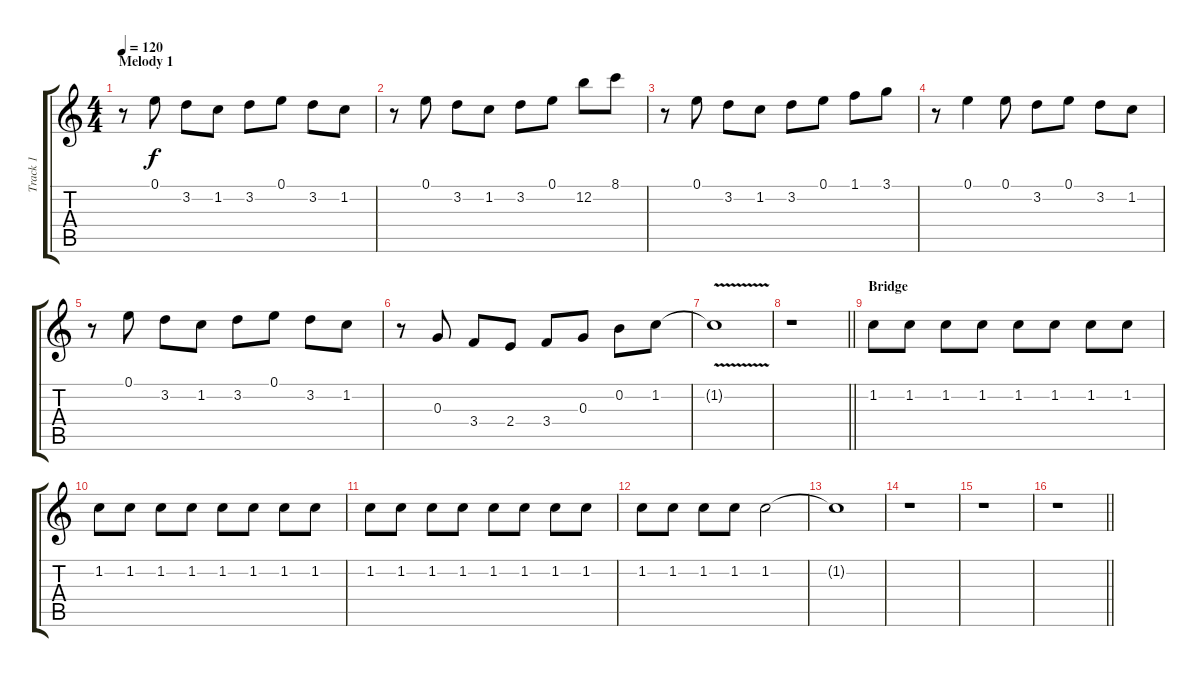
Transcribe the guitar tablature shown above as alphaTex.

\track ("Track 1" "Track 1") {instrument overdrivenguitar}
\staff {score tabs}
\tuning (E4 B3 G3 D3 A2 E2) {hide}
\ts (4 4)
\section ("" "Melody 1")
\tempo 120
\clef g2
\ks c
r.8{dy f} 0.1.8 3.2.8 1.2.8 3.2.8 0.1.8 3.2.8 1.2.8 |
r.8 0.1.8 3.2.8 1.2.8 3.2.8 0.1.8 12.2.8 8.1.8 |
r.8 0.1.8 3.2.8 1.2.8 3.2.8 0.1.8 1.1.8 3.1.8 |
r.8 0.1.4 0.1.8 3.2.8 0.1.8 3.2.8 1.2.8 |
r.8 0.1.8 3.2.8 1.2.8 3.2.8 0.1.8 3.2.8 1.2.8 |
r.8 0.3.8 3.4.8 2.4.8 3.4.8 0.3.8 0.2.8 1.2.8 |
1.2{v t}.1 |
\barLineRight lightlight
r.1 |
\section ("" "Bridge")
1.2.8 1.2.8 1.2.8 1.2.8 1.2.8 1.2.8 1.2.8 1.2.8 |
1.2.8 1.2.8 1.2.8 1.2.8 1.2.8 1.2.8 1.2.8 1.2.8 |
1.2.8 1.2.8 1.2.8 1.2.8 1.2.8 1.2.8 1.2.8 1.2.8 |
1.2.8 1.2.8 1.2.8 1.2.8 1.2.2 |
1.2{t}.1 |
r.1 |
r.1 |
\barLineRight lightlight
r.1
